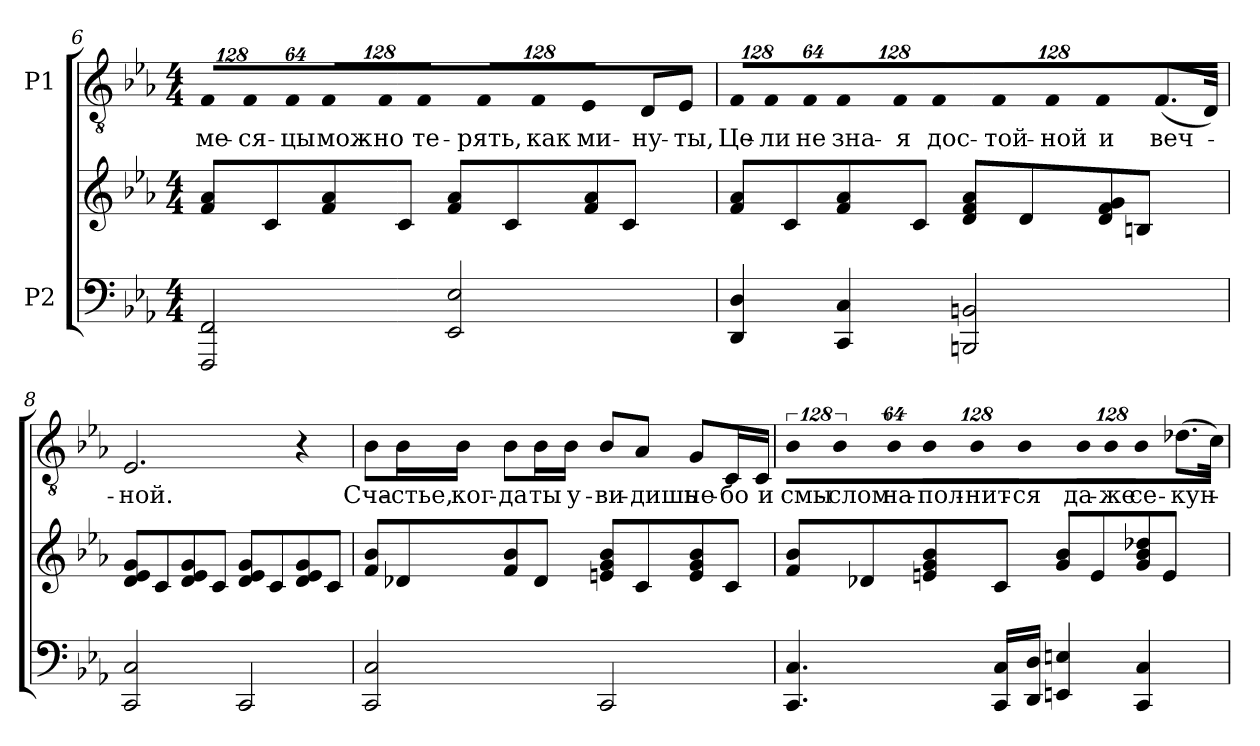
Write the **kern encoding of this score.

**kern	**kern	**kern	**text
*part2	*part2	*part1	*part1
*staff3	*staff2	*staff1	*staff1
*I"P2	*	*I"P1	*
!!LO:LB:g=z
*clefF4	*clefG2	*clefGv2	*
*	*	*ITrd7c12	*
*k[b-e-a-]	*k[b-e-a-]	*k[b-e-a-]	*
*c:	*c:	*c:	*
*M4/4	*M4/4	*M4/4	*
*	*	*Xbrackettup	*
=6	=6	=6	=6
!	!	!LO:N:vis=8	!
!	!	!	!LO:LY:b:color=#000000
2FFFi/ 2FFi	8fi/ 8a-iL	1024%85FFi/L	ме-
!	!	!LO:N:vis=8	!
!	!	!	!LO:LY:b:color=#000000
.	.	1024%85FFi/	-ся-
.	8ci/	.	.
!	!	!LO:N:vis=8	!
!	!	!	!LO:LY:b:color=#000000
.	.	512%43FFi/J	-цы
!	!	!LO:N:vis=8	!
!	!	!	!LO:LY:b:color=#000000
.	8fi/ 8a-i	1024%85FFi/L	мож-
!	!	!LO:N:vis=8	!
!	!	!	!LO:LY:b:color=#000000
.	.	1024%85FFi/	-но
.	8ci/J	.	.
!	!	!LO:N:vis=8	!
!	!	!	!LO:LY:b:color=#000000
.	.	512%43FFi/J	те-
!	!	!LO:N:vis=8	!
!	!	!	!LO:LY:b:color=#000000
2EE-i/ 2E-i	8fi/ 8a-iL	1024%85FFi/L	-рять,
!	!	!LO:N:vis=8	!
!	!	!	!LO:LY:b:color=#000000
.	.	1024%85FFi/	как
.	8ci/	.	.
!	!	!LO:N:vis=8	!
!	!	!	!LO:LY:b:color=#000000
.	.	512%43EE-i/J	ми-
!	!	!	!LO:LY:b:color=#000000
.	8fi/ 8a-i	8DDi/L	-ну-
!	!	!	!LO:LY:b:color=#000000
.	8ci/J	8EE-i/J	-ты,
=7	=7	=7	=7
!	!	!LO:N:vis=8	!
!	!	!	!LO:LY:b:color=#000000
4DDi/ 4Di	8fi/ 8a-iL	1024%85FFi/L	Це-
!	!	!LO:N:vis=8	!
!	!	!	!LO:LY:b:color=#000000
.	.	1024%85FFi/	-ли
.	8ci/	.	.
!	!	!LO:N:vis=8	!
!	!	!	!LO:LY:b:color=#000000
.	.	512%43FFi/J	не
!	!	!LO:N:vis=8	!
!	!	!	!LO:LY:b:color=#000000
4CCi/ 4Ci	8fi/ 8a-i	1024%85FFi/L	зна-
!	!	!LO:N:vis=8	!
!	!	!	!LO:LY:b:color=#000000
.	.	1024%85FFi/	-я
.	8ci/J	.	.
!	!	!LO:N:vis=8	!
!	!	!	!LO:LY:b:color=#000000
.	.	512%43FFi/J	дос-
!	!	!LO:N:vis=8	!
!	!	!	!LO:LY:b:color=#000000
2BBBni/ 2BBni	8di/ 8fi 8a-iL	1024%85FFi/L	-той-
!	!	!LO:N:vis=8	!
!	!	!	!LO:LY:b:color=#000000
.	.	1024%85FFi/	-ной
.	8di/	.	.
!	!	!LO:N:vis=8	!
!	!	!	!LO:LY:b:color=#000000
.	.	512%43FFi/J	и
!	!	!	!LO:LY:b:color=#000000
.	8di/ 8fi 8gi	(8.FFi/L	веч-
.	8Bni/J	.	.
.	.	16DDi/Jk)	.
!!LO:PB:g=z
=8	=8	=8	=8
!	!	!	!LO:LY:b:color=#000000
2CCi/ 2Ci	8di/ 8e-i 8giL	2.EE-i/	-ной.
.	8ci/	.	.
.	8di/ 8e-i 8gi	.	.
.	8ci/J	.	.
2CCi/	8di/ 8e-i 8giL	.	.
.	8ci/	.	.
.	8di/ 8e-i 8gi	4r	.
.	8ci/J	.	.
=9	=9	=9	=9
!	!	!	!LO:LY:b:color=#000000
2CCi/ 2Ci	8fi/ 8b-iL	8BB-i\L	Сча-
!	!	!	!LO:LY:b:color=#000000
.	8d-Xi/	16BB-i\L	-стье,
!	!	!	!LO:LY:b:color=#000000
.	.	16BB-i\JJ	ког-
!	!	!	!LO:LY:b:color=#000000
.	8fi/ 8b-i	8BB-i\L	-да
!	!	!	!LO:LY:b:color=#000000
.	8d-i/J	16BB-i\L	ты
!	!	!	!LO:LY:b:color=#000000
.	.	16BB-i\JJ	у-
!	!	!	!LO:LY:b:color=#000000
2CCi/	8eni/ 8gi 8b-iL	8BB-i/L	-ви-
!	!	!	!LO:LY:b:color=#000000
.	8ci/	8AA-i/J	-дишь
!	!	!	!LO:LY:b:color=#000000
.	8ei/ 8gi 8b-i	8GGi/L	не-
!	!	!	!LO:LY:b:color=#000000
.	8ci/J	16CCi/L	-бо
!	!	!	!LO:LY:b:color=#000000
.	.	16CCi/JJ	и
!!LO:LB:g=z
=10	=10	=10	=10
*	*	*brackettup	*
!	!	!LO:N:vis=8	!
!	!	!	!LO:LY:b:color=#000000
4.CCi/ 4.Ci	8fi/ 8b-iL	1024%85BB-i\L	смы-
!	!	!LO:N:vis=8	!
!	!	!	!LO:LY:b:color=#000000
.	.	1024%85BB-i\	-слом
.	8d-Xi/	.	.
!	!	!LO:N:vis=8	!
!	!	!	!LO:LY:b:color=#000000
.	.	512%43BB-i\J	на-
!	!	!LO:N:vis=8	!
!	!	!	!LO:LY:b:color=#000000
.	8eni/ 8gi 8b-i	1024%85BB-i\L	-пол-
!	!	!LO:N:vis=8	!
!	!	!	!LO:LY:b:color=#000000
.	.	1024%85BB-i\	-нит-
16CCi/ 16CiLL	8ci/J	.	.
!	!	!LO:N:vis=8	!
!	!	!	!LO:LY:b:color=#000000
.	.	512%43BB-i\J	-ся
16DDi/ 16DiJJ	.	.	.
!	!	!LO:N:vis=8	!
!	!	!	!LO:LY:b:color=#000000
4EEni/ 4Eni	8gi/ 8b-iL	1024%85BB-i\L	да-
!	!	!LO:N:vis=8	!
!	!	!	!LO:LY:b:color=#000000
.	.	1024%85BB-i\	-же
.	8ei/	.	.
!	!	!LO:N:vis=8	!
!	!	!	!LO:LY:b:color=#000000
.	.	512%43BB-i\J	се-
!	!	!	!LO:LY:b:color=#000000
4CCi/ 4Ci	8gi/ 8b-i 8dd-Xi	(8.D-Xi\L	-кун-
.	8ei/J	.	.
.	.	16Ci\Jk)	.
=	=	=	=
*-	*-	*-	*-
